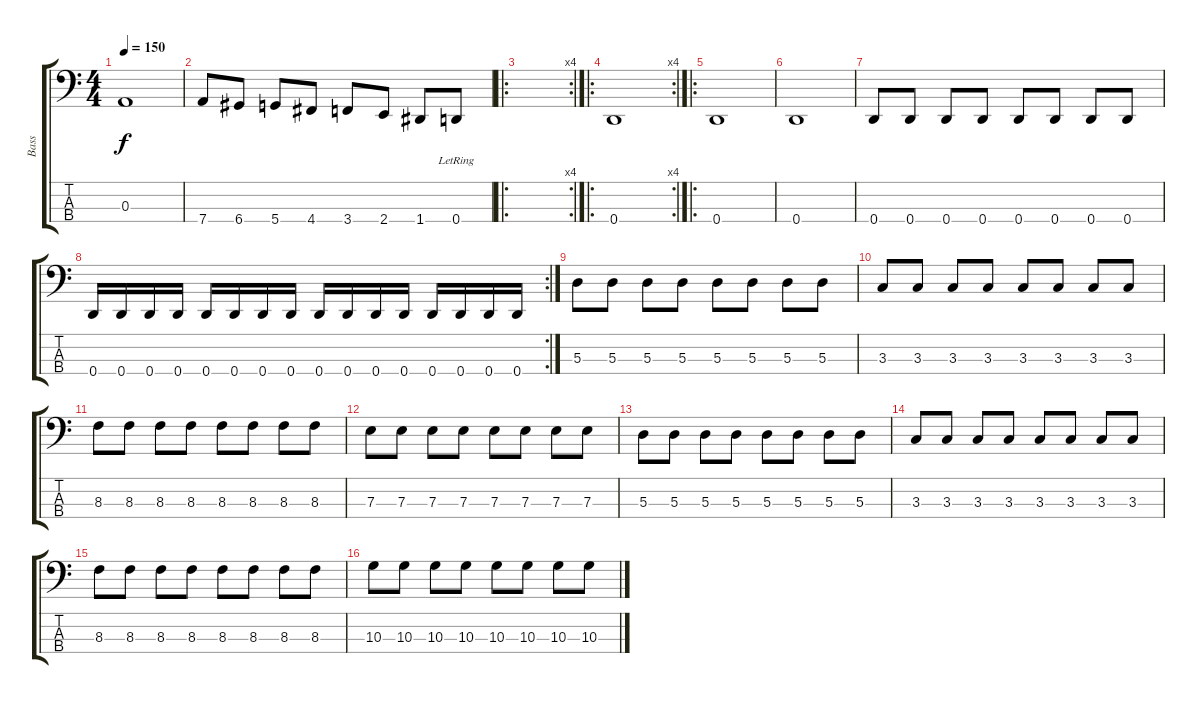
\track ("Bass" "Bass") {instrument electricbassfinger}
\staff {score tabs}
\tuning (G2 D2 A1 D1) {hide}
\ts (4 4)
\tempo 150
\clef f4
\ks c
0.3.1{dy f} |
7.4.8 6.4.8 5.4.8 4.4.8 3.4.8 2.4.8 1.4.8 0.4{lr}.8 |
\ro
\rc 4
|
\ro
\rc 4
0.4.1 |
\ro
0.4.1 |
0.4.1 |
0.4.8 0.4.8 0.4.8 0.4.8 0.4.8 0.4.8 0.4.8 0.4.8 |
\rc 2
0.4.16 0.4.16 0.4.16 0.4.16 0.4.16 0.4.16 0.4.16 0.4.16 0.4.16 0.4.16 0.4.16 0.4.16 0.4.16 0.4.16 0.4.16 0.4.16 |
5.3.8 5.3.8 5.3.8 5.3.8 5.3.8 5.3.8 5.3.8 5.3.8 |
3.3.8 3.3.8 3.3.8 3.3.8 3.3.8 3.3.8 3.3.8 3.3.8 |
8.3.8 8.3.8 8.3.8 8.3.8 8.3.8 8.3.8 8.3.8 8.3.8 |
7.3.8 7.3.8 7.3.8 7.3.8 7.3.8 7.3.8 7.3.8 7.3.8 |
5.3.8 5.3.8 5.3.8 5.3.8 5.3.8 5.3.8 5.3.8 5.3.8 |
3.3.8 3.3.8 3.3.8 3.3.8 3.3.8 3.3.8 3.3.8 3.3.8 |
8.3.8 8.3.8 8.3.8 8.3.8 8.3.8 8.3.8 8.3.8 8.3.8 |
10.3.8 10.3.8 10.3.8 10.3.8 10.3.8 10.3.8 10.3.8 10.3.8
